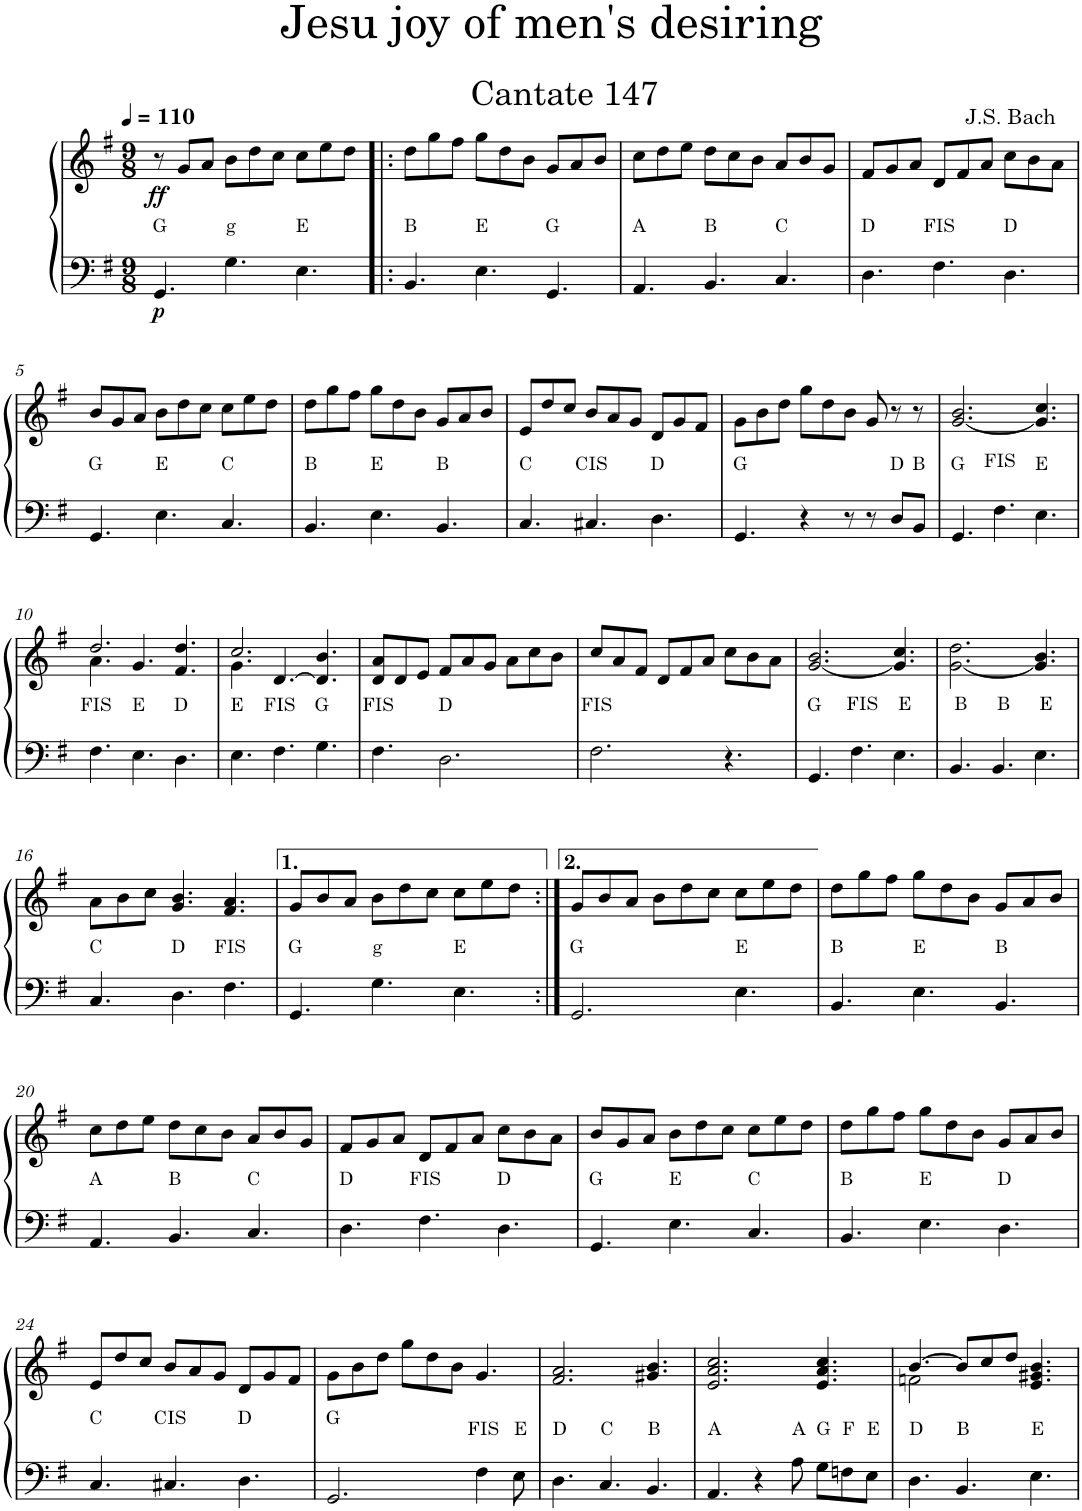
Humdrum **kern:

**kern	**text	**dynam	**kern	**text	**dynam
*part2	*part2	*part2	*part1	*part1	*part1
*staff2	*staff2	*staff2	*staff1	*staff1	*staff1
*I"Accordeon 2	*	*	*I"Accordeon 1	*	*
*I'Acc	*	*	*I'Acc	*	*
*clefF4	*	*	*clefG2	*	*
*k[f#]	*	*	*k[f#]	*	*
*M9/8	*	*	*M9/8	*	*
*MM110	*	*	*MM110	*	*
=1	=1	=1	=1	=1	=1
!	!	!LO:DY:b	!	!LO:LY:b	!LO:DY:b
4.GG/	.	p	8r	G	ff
.	.	.	8g/L	.	.
.	.	.	8a/J	.	.
!	!	!	!	!LO:LY:b	!
4.G\	.	.	8b\L	g	.
.	.	.	8dd\	.	.
.	.	.	8cc\J	.	.
!	!	!	!	!LO:LY:b	!
4.E\	.	.	8cc\L	E	.
.	.	.	8ee\	.	.
.	.	.	8dd\J	.	.
=2!|:	=2!|:	=2!|:	=2!|:	=2!|:	=2!|:
!	!	!	!	!LO:LY:b	!
4.BB/	.	.	8dd\L	B	.
.	.	.	8gg\	.	.
.	.	.	8ff#\J	.	.
!	!	!	!	!LO:LY:b	!
4.E\	.	.	8gg\L	E	.
.	.	.	8dd\	.	.
.	.	.	8b\J	.	.
!	!	!	!	!LO:LY:b	!
4.GG/	.	.	8g/L	G	.
.	.	.	8a/	.	.
.	.	.	8b/J	.	.
=3	=3	=3	=3	=3	=3
!	!	!	!	!LO:LY:b	!
4.AA/	.	.	8cc\L	A	.
.	.	.	8dd\	.	.
.	.	.	8ee\J	.	.
!	!	!	!	!LO:LY:b	!
4.BB/	.	.	8dd\L	B	.
.	.	.	8cc\	.	.
.	.	.	8b\J	.	.
!	!	!	!	!LO:LY:b	!
4.C/	.	.	8a/L	C	.
.	.	.	8b/	.	.
.	.	.	8g/J	.	.
=4	=4	=4	=4	=4	=4
!	!	!	!	!LO:LY:b	!
4.D\	.	.	8f#/L	D	.
.	.	.	8g/	.	.
.	.	.	8a/J	.	.
!	!	!	!	!LO:LY:b	!
4.F#\	.	.	8d/L	FIS	.
.	.	.	8f#/	.	.
.	.	.	8a/J	.	.
!	!	!	!	!LO:LY:b	!
4.D\	.	.	8cc\L	D	.
.	.	.	8b\	.	.
.	.	.	8a\J	.	.
!!LO:LB:g=z
=5	=5	=5	=5	=5	=5
!	!	!	!	!LO:LY:b	!
4.GG/	.	.	8b/L	G	.
.	.	.	8g/	.	.
.	.	.	8a/J	.	.
!	!	!	!	!LO:LY:b	!
4.E\	.	.	8b\L	E	.
.	.	.	8dd\	.	.
.	.	.	8cc\J	.	.
!	!	!	!	!LO:LY:b	!
4.C/	.	.	8cc\L	C	.
.	.	.	8ee\	.	.
.	.	.	8dd\J	.	.
=6	=6	=6	=6	=6	=6
!	!	!	!	!LO:LY:b	!
4.BB/	.	.	8dd\L	B	.
.	.	.	8gg\	.	.
.	.	.	8ff#\J	.	.
!	!	!	!	!LO:LY:b	!
4.E\	.	.	8gg\L	E	.
.	.	.	8dd\	.	.
.	.	.	8b\J	.	.
!	!	!	!	!LO:LY:b	!
4.BB/	.	.	8g/L	B	.
.	.	.	8a/	.	.
.	.	.	8b/J	.	.
=7	=7	=7	=7	=7	=7
!	!	!	!	!LO:LY:b	!
4.C/	.	.	8e/L	C	.
.	.	.	8dd/	.	.
.	.	.	8cc/J	.	.
!	!	!	!	!LO:LY:b	!
4.C#X/	.	.	8b/L	CIS	.
.	.	.	8a/	.	.
.	.	.	8g/J	.	.
!	!	!	!	!LO:LY:b	!
4.D\	.	.	8d/L	D	.
.	.	.	8g/	.	.
.	.	.	8f#/J	.	.
=8	=8	=8	=8	=8	=8
!	!	!	!	!LO:LY:b	!
4.GG/	.	.	8g\L	G	.
.	.	.	8b\	.	.
.	.	.	8dd\J	.	.
4r	.	.	8gg\L	.	.
.	.	.	8dd\	.	.
8r	.	.	8b\J	.	.
8r	.	.	8g/	.	.
!	!	!	!	!LO:LY:b	!
8D/L	.	.	8r	D	.
!	!	!	!	!LO:LY:b	!
8BB/J	.	.	8r	B	.
=9	=9	=9	=9	=9	=9
!	!	!	!	!LO:LY:b	!
4.GG/	.	.	[2.g/ 2.b/	G	.
!	!LO:LY:a	!	!	!	!
4.F#\	FIS	.	.	.	.
!	!	!	!	!LO:LY:b	!
4.E\	.	.	4.g/] 4.cc/	E	.
!!LO:LB:g=z
=10	=10	=10	=10	=10	=10
!	!	!	!	!LO:LY:b	!
*	*	*	*^	*	*
4.F#\	.	.	2.dd/	4.a\	FIS	.
!	!	!	!	!	!LO:LY:b	!
4.E\	.	.	.	4.g/	E	.
!	!	!	!	!	!LO:LY:b	!
4.D\	.	.	4.f#/ 4.dd/	4.ryy	D	.
=11	=11	=11	=11	=11	=11	=11
!	!	!	!	!	!LO:LY:b	!
4.E\	.	.	2.cc/	4.g\	E	.
!	!	!	!	!	!LO:LY:b	!
4.F#\	.	.	.	[4.d/	FIS	.
!	!	!	!	!	!LO:LY:b	!
4.G\	.	.	4.d/] 4.b/	4.ryy	G	.
=12	=12	=12	=12	=12	=12	=12
!	!	!	!	!	!LO:LY:b	!
*	*	*	*v	*v	*	*
4.F#\	.	.	8d/ 8a/L	FIS	.
.	.	.	8d/	.	.
.	.	.	8e/J	.	.
!	!	!	!	!LO:LY:b	!
2.D\	.	.	8f#/L	D	.
.	.	.	8a/	.	.
.	.	.	8g/J	.	.
.	.	.	8a\L	.	.
.	.	.	8cc\	.	.
.	.	.	8b\J	.	.
=13	=13	=13	=13	=13	=13
!	!	!	!	!LO:LY:b	!
2.F#\	.	.	8cc/L	FIS	.
.	.	.	8a/	.	.
.	.	.	8f#/J	.	.
.	.	.	8d/L	.	.
.	.	.	8f#/	.	.
.	.	.	8a/J	.	.
4.r	.	.	8cc\L	.	.
.	.	.	8b\	.	.
.	.	.	8a\J	.	.
=14	=14	=14	=14	=14	=14
!	!	!	!	!LO:LY:b	!
4.GG/	.	.	[2.g/ 2.b/	G	.
!	!LO:LY:a	!	!	!	!
4.F#\	FIS	.	.	.	.
!	!LO:LY:a	!	!	!	!
4.E\	E	.	4.g/] 4.cc/	.	.
=15	=15	=15	=15	=15	=15
!	!LO:LY:a	!	!	!	!
4.BB/	B	.	[2.g\ 2.dd\	.	.
!	!LO:LY:a	!	!	!	!
4.BB/	B	.	.	.	.
!	!LO:LY:a	!	!	!	!
4.E\	E	.	4.g/] 4.b/	.	.
!!LO:LB:g=z
=16	=16	=16	=16	=16	=16
!	!	!	!	!LO:LY:b	!
4.C/	.	.	8a\L	C	.
.	.	.	8b\	.	.
.	.	.	8cc\J	.	.
!	!	!	!	!LO:LY:b	!
4.D\	.	.	4.g/ 4.b/	D	.
!	!	!	!	!LO:LY:b	!
4.F#\	.	.	4.f#/ 4.a/	FIS	.
=17	=17	=17	=17	=17	=17
!	!	!	!	!LO:LY:b	!
4.GG/	.	.	8g/L	G	.
.	.	.	8b/	.	.
.	.	.	8a/J	.	.
!	!	!	!	!LO:LY:b	!
4.G\	.	.	8b\L	g	.
.	.	.	8dd\	.	.
.	.	.	8cc\J	.	.
!	!	!	!	!LO:LY:b	!
4.E\	.	.	8cc\L	E	.
.	.	.	8ee\	.	.
.	.	.	8dd\J	.	.
=18:|!	=18:|!	=18:|!	=18:|!	=18:|!	=18:|!
!	!	!	!	!LO:LY:b	!
2.GG/	.	.	8g/L	G	.
.	.	.	8b/	.	.
.	.	.	8a/J	.	.
.	.	.	8b\L	.	.
.	.	.	8dd\	.	.
.	.	.	8cc\J	.	.
!	!	!	!	!LO:LY:b	!
4.E\	.	.	8cc\L	E	.
.	.	.	8ee\	.	.
.	.	.	8dd\J	.	.
=19	=19	=19	=19	=19	=19
!	!	!	!	!LO:LY:b	!
4.BB/	.	.	8dd\L	B	.
.	.	.	8gg\	.	.
.	.	.	8ff#\J	.	.
!	!	!	!	!LO:LY:b	!
4.E\	.	.	8gg\L	E	.
.	.	.	8dd\	.	.
.	.	.	8b\J	.	.
!	!	!	!	!LO:LY:b	!
4.BB/	.	.	8g/L	B	.
.	.	.	8a/	.	.
.	.	.	8b/J	.	.
!!LO:LB:g=z
=20	=20	=20	=20	=20	=20
!	!	!	!	!LO:LY:b	!
4.AA/	.	.	8cc\L	A	.
.	.	.	8dd\	.	.
.	.	.	8ee\J	.	.
!	!	!	!	!LO:LY:b	!
4.BB/	.	.	8dd\L	B	.
.	.	.	8cc\	.	.
.	.	.	8b\J	.	.
!	!	!	!	!LO:LY:b	!
4.C/	.	.	8a/L	C	.
.	.	.	8b/	.	.
.	.	.	8g/J	.	.
=21	=21	=21	=21	=21	=21
!	!	!	!	!LO:LY:b	!
4.D\	.	.	8f#/L	D	.
.	.	.	8g/	.	.
.	.	.	8a/J	.	.
!	!	!	!	!LO:LY:b	!
4.F#\	.	.	8d/L	FIS	.
.	.	.	8f#/	.	.
.	.	.	8a/J	.	.
!	!	!	!	!LO:LY:b	!
4.D\	.	.	8cc\L	D	.
.	.	.	8b\	.	.
.	.	.	8a\J	.	.
=22	=22	=22	=22	=22	=22
!	!	!	!	!LO:LY:b	!
4.GG/	.	.	8b/L	G	.
.	.	.	8g/	.	.
.	.	.	8a/J	.	.
!	!	!	!	!LO:LY:b	!
4.E\	.	.	8b\L	E	.
.	.	.	8dd\	.	.
.	.	.	8cc\J	.	.
!	!	!	!	!LO:LY:b	!
4.C/	.	.	8cc\L	C	.
.	.	.	8ee\	.	.
.	.	.	8dd\J	.	.
=23	=23	=23	=23	=23	=23
!	!	!	!	!LO:LY:b	!
4.BB/	.	.	8dd\L	B	.
.	.	.	8gg\	.	.
.	.	.	8ff#\J	.	.
!	!	!	!	!LO:LY:b	!
4.E\	.	.	8gg\L	E	.
.	.	.	8dd\	.	.
.	.	.	8b\J	.	.
!	!	!	!	!LO:LY:b	!
4.D\	.	.	8g/L	D	.
.	.	.	8a/	.	.
.	.	.	8b/J	.	.
!!LO:LB:g=z
=24	=24	=24	=24	=24	=24
!	!	!	!	!LO:LY:b	!
4.C/	.	.	8e/L	C	.
.	.	.	8dd/	.	.
.	.	.	8cc/J	.	.
!	!	!	!	!LO:LY:b	!
4.C#X/	.	.	8b/L	CIS	.
.	.	.	8a/	.	.
.	.	.	8g/J	.	.
!	!	!	!	!LO:LY:b	!
4.D\	.	.	8d/L	D	.
.	.	.	8g/	.	.
.	.	.	8f#/J	.	.
=25	=25	=25	=25	=25	=25
!	!	!	!	!LO:LY:b	!
2.GG/	.	.	8g\L	G	.
.	.	.	8b\	.	.
.	.	.	8dd\J	.	.
.	.	.	8gg\L	.	.
.	.	.	8dd\	.	.
.	.	.	8b\J	.	.
!	!LO:LY:a	!	!	!	!
4F#\	FIS	.	4.g/	.	.
!	!LO:LY:a	!	!	!	!
8E\	E	.	.	.	.
=26	=26	=26	=26	=26	=26
!	!LO:LY:a	!	!	!	!
4.D\	D	.	2.f#/ 2.a/	.	.
!	!LO:LY:a	!	!	!	!
4.C/	C	.	.	.	.
!	!LO:LY:a	!	!	!	!
4.BB/	B	.	4.g#X/ 4.b/	.	.
=27	=27	=27	=27	=27	=27
!	!LO:LY:a	!	!	!	!
4.AA/	A	.	2.e/ 2.a/ 2.cc/	.	.
4r	.	.	.	.	.
!	!LO:LY:a	!	!	!	!
8A\	A	.	.	.	.
!	!LO:LY:a	!	!	!	!
8G\L	G	.	4.e/ 4.a/ 4.cc/	.	.
!	!LO:LY:a	!	!	!	!
8Fn\	F	.	.	.	.
!	!LO:LY:a	!	!	!	!
8E\J	E	.	.	.	.
=28	=28	=28	=28	=28	=28
!	!LO:LY:a	!	!	!	!
*	*	*	*^	*	*
4.D\	D	.	[4.b/	2fn\	.	.
!	!LO:LY:a	!	!	!	!	!
4.BB/	B	.	8b/L]	.	.	.
.	.	.	8cc/	2ryy	.	.
.	.	.	8dd/J	.	.	.
!	!LO:LY:a	!	!	!	!	!
4.E\	E	.	4.e/ 4.g#X/ 4.b/	.	.	.
.	.	.	.	8ryy	.	.
*	*	*	*v	*v	*	*
=	=	=	=	=	=
*-	*-	*-	*-	*-	*-
